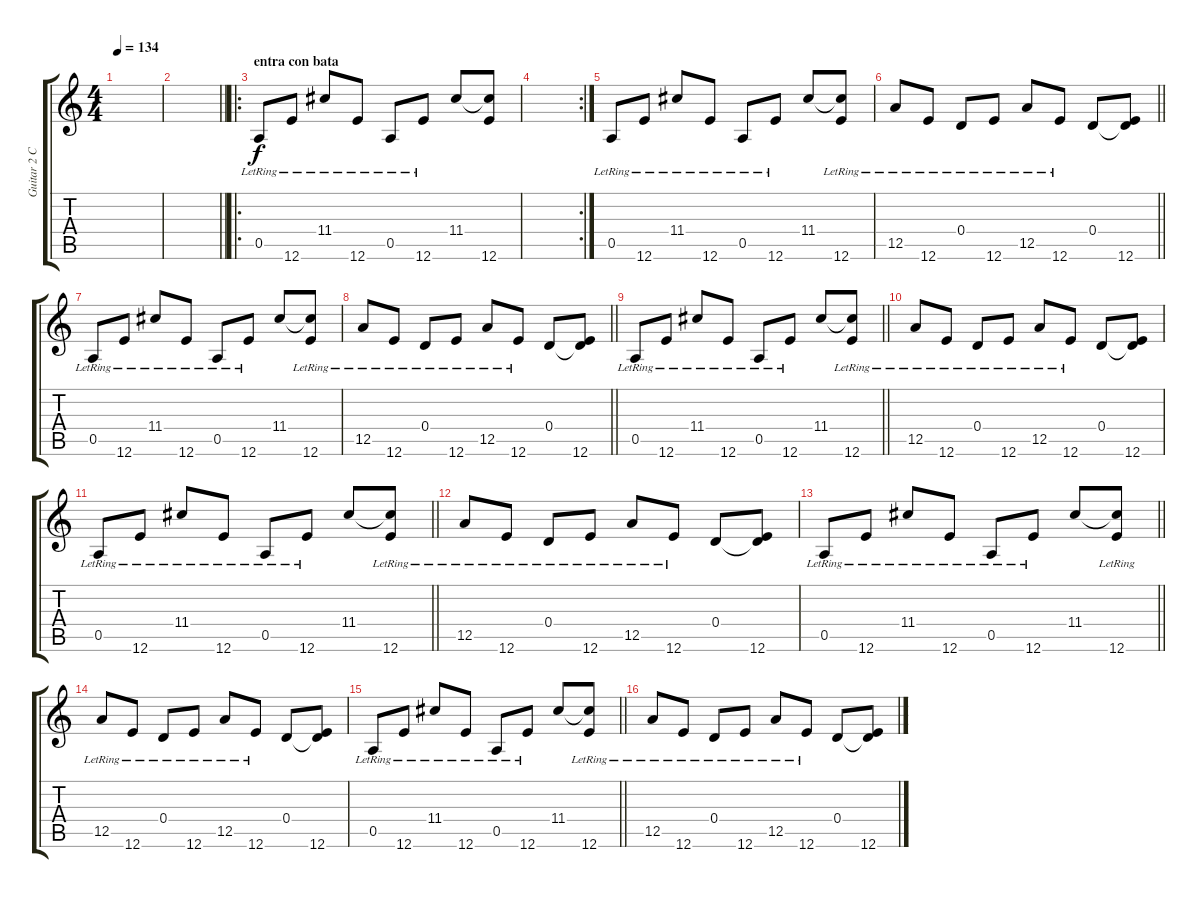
\track ("Guitar 2 Chris" "Guitar 2 C") {instrument electricguitarclean}
\staff {score tabs}
\tuning (E4 B3 G3 D3 A2 E2) {hide}
\ts (4 4)
\tempo 134
\clef g2
\ks c
|
\barLineRight lightlight
|
\ro
\section ("" "entra con bata")
0.5{lr}.8 12.6{lr}.8 11.4{lr}.8 12.6{lr}.8 0.5{lr}.8 12.6{lr}.8 11.4.8 (11.4{t} 12.6).8 |
\rc 2
|
0.5{lr}.8 12.6{lr}.8 11.4{lr}.8 12.6{lr}.8 0.5{lr}.8 12.6{lr}.8 11.4.8 (11.4{t} 12.6{lr}).8 |
\barLineRight lightlight
12.5{lr}.8 12.6{lr}.8 0.4{lr}.8 12.6{lr}.8 12.5{lr}.8 12.6{lr}.8 0.4.8 (0.4{t} 12.6).8 |
0.5{lr}.8 12.6{lr}.8 11.4{lr}.8 12.6{lr}.8 0.5{lr}.8 12.6{lr}.8 11.4.8 (11.4{t} 12.6{lr}).8 |
\barLineRight lightlight
12.5{lr}.8 12.6{lr}.8 0.4{lr}.8 12.6{lr}.8 12.5{lr}.8 12.6{lr}.8 0.4.8 (0.4{t} 12.6).8 |
\barLineRight lightlight
0.5{lr}.8 12.6{lr}.8 11.4{lr}.8 12.6{lr}.8 0.5{lr}.8 12.6{lr}.8 11.4.8 (11.4{t} 12.6{lr}).8 |
12.5{lr}.8 12.6{lr}.8 0.4{lr}.8 12.6{lr}.8 12.5{lr}.8 12.6{lr}.8 0.4.8 (0.4{t} 12.6).8 |
\barLineRight lightlight
0.5{lr}.8 12.6{lr}.8 11.4{lr}.8 12.6{lr}.8 0.5{lr}.8 12.6{lr}.8 11.4.8 (11.4{t} 12.6{lr}).8 |
12.5{lr}.8 12.6{lr}.8 0.4{lr}.8 12.6{lr}.8 12.5{lr}.8 12.6{lr}.8 0.4.8 (0.4{t} 12.6).8 |
\barLineRight lightlight
0.5{lr}.8 12.6{lr}.8 11.4{lr}.8 12.6{lr}.8 0.5{lr}.8 12.6{lr}.8 11.4.8 (11.4{t} 12.6{lr}).8 |
12.5{lr}.8 12.6{lr}.8 0.4{lr}.8 12.6{lr}.8 12.5{lr}.8 12.6{lr}.8 0.4.8 (0.4{t} 12.6).8 |
\barLineRight lightlight
0.5{lr}.8 12.6{lr}.8 11.4{lr}.8 12.6{lr}.8 0.5{lr}.8 12.6{lr}.8 11.4.8 (11.4{t} 12.6{lr}).8 |
12.5{lr}.8 12.6{lr}.8 0.4{lr}.8 12.6{lr}.8 12.5{lr}.8 12.6{lr}.8 0.4.8 (0.4{t} 12.6).8
